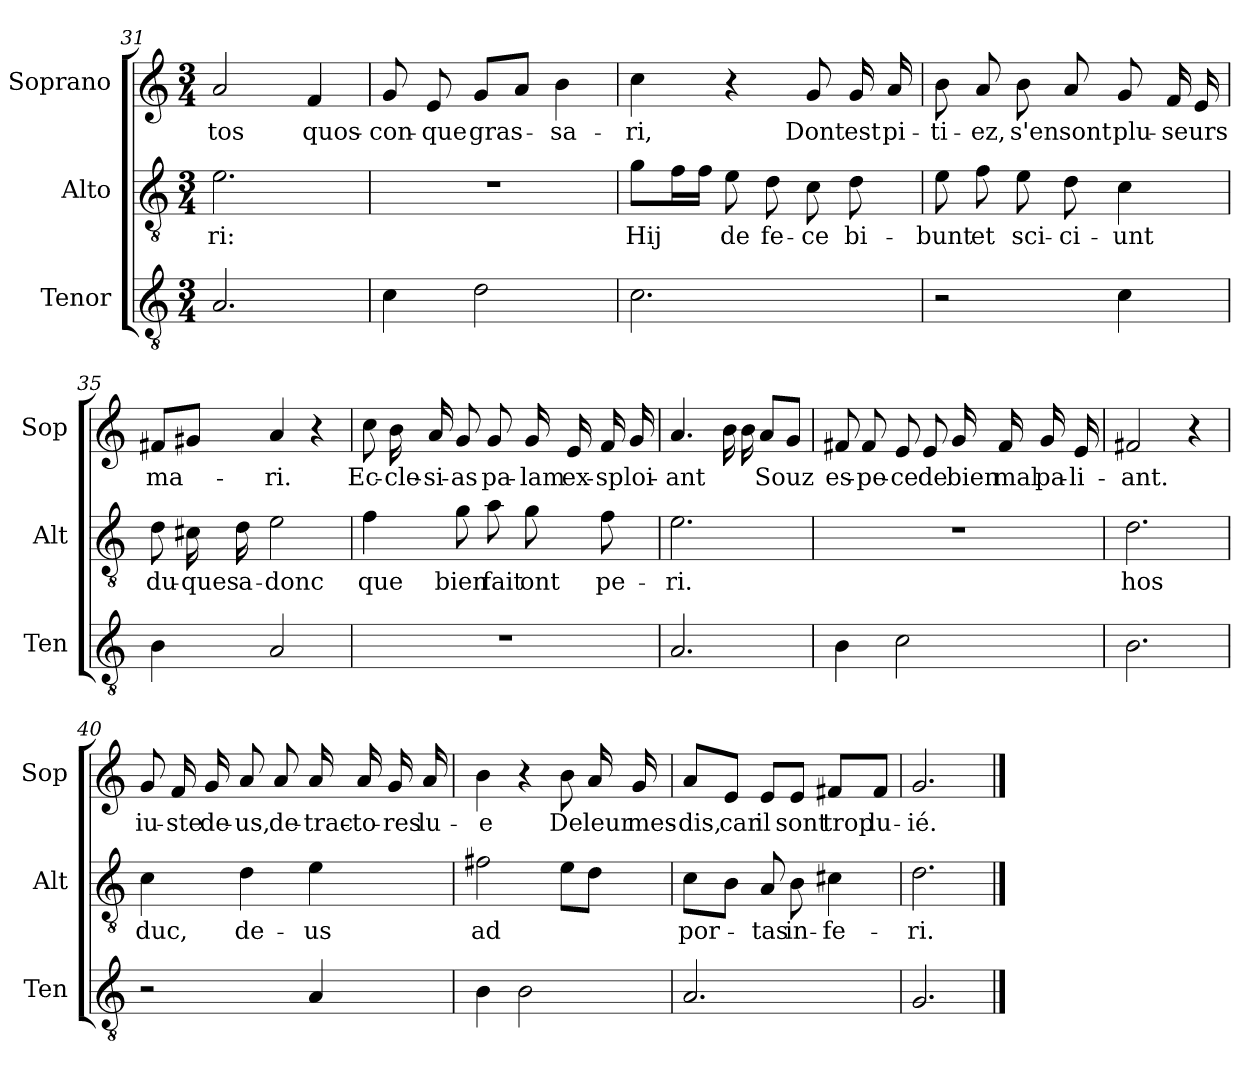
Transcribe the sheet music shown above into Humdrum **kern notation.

**kern	**kern	**text	**kern	**text
*part3	*part2	*part2	*part1	*part1
*staff3	*staff2	*staff2	*staff1	*staff1
*I"Tenor	*I"Alto	*	*I"Soprano	*
*I'Ten	*I'Alt	*	*I'Sop	*
*clefGv2	*clefGv2	*	*clefG2	*
*k[]	*k[]	*	*k[]	*
*C:	*C:	*	*C:	*
*M3/4	*M3/4	*	*M3/4	*
=31	=31	=31	=31	=31
!	!	!LO:LY:b	!	!LO:LY:b
2.A/	2.e\	-ri:	2a/	-tos
!	!	!	!	!LO:LY:b
.	.	.	4f/	quos-
=32	=32	=32	=32	=32
!	!	!	!	!LO:LY:b
4c\	2.r	.	8g/	-con-
!	!	!	!	!LO:LY:b
.	.	.	8e/	-que
!	!	!	!	!LO:LY:b
2d\	.	.	8g/L	gras-
.	.	.	8a/J	.
!	!	!	!	!LO:LY:b
.	.	.	4b\	-sa-
=33	=33	=33	=33	=33
!	!	!LO:LY:b	!	!LO:LY:b
2.c\	8g\L	Hij	4cc\	-ri,
*	*tremolo	*	*	*
.	16f\	.	.	.
.	16f\JJ	.	.	.
*	*Xtremolo	*	*	*
!	!	!LO:LY:b	!	!
.	8e\	de	4r	.
!	!	!LO:LY:b	!	!
.	8d\	fe-	.	.
!	!	!LO:LY:b	!	!LO:LY:b
.	8c\	-ce	8g/	Dont
!	!	!LO:LY:b	!	!LO:LY:b
.	8d\	bi-	16g/	est
!	!	!	!	!LO:LY:b
.	.	.	16a/	pi-
!!LO:LB:g=z
=34	=34	=34	=34	=34
!	!	!LO:LY:b	!	!LO:LY:b
2r	8e\	-bunt	8b\	-ti-
!	!	!LO:LY:b	!	!LO:LY:b
.	8f\	et	8a/	-ez,
!	!	!LO:LY:b	!	!LO:LY:b
.	8e\	sci-	8b\	s'en
!	!	!LO:LY:b	!	!LO:LY:b
.	8d\	-ci-	8a/	sont
!	!	!LO:LY:b	!	!LO:LY:b
4c\	4c\	-unt	8g/	plu-
!	!	!	!	!LO:LY:b
.	.	.	16f/	-seurs
.	.	.	16e/	.
=35	=35	=35	=35	=35
!	!	!LO:LY:b	!	!LO:LY:b
4B\	8d\	du-	8f#i/L	ma-
!	!	!LO:LY:b	!	!
.	16c#i\	-ques	8g#i/J	.
!	!	!LO:LY:b	!	!
.	16d\	a-	.	.
!	!	!LO:LY:b	!	!LO:LY:b
2A/	2e\	-donc	4a/	-ri.
.	.	.	4r	.
=36	=36	=36	=36	=36
!	!	!LO:LY:b	!	!LO:LY:b
2.r	4f\	que	8cc\	Ec-
!	!	!	!	!LO:LY:b
.	.	.	16b\	-cle-
!	!	!	!	!LO:LY:b
.	.	.	16a/	-si-
!	!	!LO:LY:b	!	!LO:LY:b
.	8g\	bien	8g/	-as
!	!	!LO:LY:b	!	!LO:LY:b
.	8a\	fait	8g/	pa-
!	!	!LO:LY:b	!	!LO:LY:b
.	8g\	ont	16g/	-lam
!	!	!	!	!LO:LY:b
.	.	.	16e/	ex-
!	!	!LO:LY:b	!	!LO:LY:b
.	8f\	pe-	16f/	-sploi-
.	.	.	16g/	.
=37	=37	=37	=37	=37
!	!	!LO:LY:b	!	!LO:LY:b
2.A/	2.e\	-ri.	4.a/	-ant
*	*	*	*tremolo	*
.	.	.	16b\	.
.	.	.	16b\	.
*	*	*	*Xtremolo	*
!	!	!	!	!LO:LY:b
.	.	.	8a/L	Souz
.	.	.	8g/J	.
=38	=38	=38	=38	=38
!	!	!	!	!LO:LY:b
4B\	2.r	.	8f#X/	es-
!	!	!	!	!LO:LY:b
.	.	.	8f#/	-pe-
!	!	!	!	!LO:LY:b
2c\	.	.	8e/	-ce
!	!	!	!	!LO:LY:b
.	.	.	8e/	de
!	!	!	!	!LO:LY:b
.	.	.	16g/	bien
!	!	!	!	!LO:LY:b
.	.	.	16f#/	mal
!	!	!	!	!LO:LY:b
.	.	.	16g/	pa-
!	!	!	!	!LO:LY:b
.	.	.	16e/	-li-
!!LO:LB:g=z
=39	=39	=39	=39	=39
!	!	!LO:LY:b	!	!LO:LY:b
2.B\	2.d\	hos	2f#i/	-ant.
.	.	.	4r	.
=40	=40	=40	=40	=40
!	!	!LO:LY:b	!	!LO:LY:b
2r	4c\	duc,	8g/	iu-
!	!	!	!	!LO:LY:b
.	.	.	16f/	-ste
!	!	!	!	!LO:LY:b
.	.	.	16g/	de-
!	!	!LO:LY:b	!	!LO:LY:b
.	4d\	de-	8a/	-us,
!	!	!	!	!LO:LY:b
.	.	.	8a/	de-
!	!	!LO:LY:b	!	!LO:LY:b
4A/	4e\	-us	16a/	-trac-
!	!	!	!	!LO:LY:b
.	.	.	16a/	-to-
!	!	!	!	!LO:LY:b
.	.	.	16g/	-res
!	!	!	!	!LO:LY:b
.	.	.	16a/	lu-
=41	=41	=41	=41	=41
!	!	!LO:LY:b	!	!LO:LY:b
4B\	2f#X\	ad	4b\	-e
2B\	.	.	4r	.
!	!	!	!	!LO:LY:b
.	8e\L	.	8b\	De
!	!	!	!	!LO:LY:b
.	8d\J	.	16a/	leur
!	!	!	!	!LO:LY:b
.	.	.	16g/	mes-
=42	=42	=42	=42	=42
!	!	!LO:LY:b	!	!LO:LY:b
2.A/	8c\L	por-	8a/L	-dis,
!	!	!	!	!LO:LY:b
.	8B\J	.	8e/J	car
!	!	!LO:LY:b	!	!LO:LY:b
.	8A/	-tas	8e/L	il
!	!	!LO:LY:b	!	!LO:LY:b
.	8B\	in-	8e/J	sont
!	!	!LO:LY:b	!	!LO:LY:b
.	4c#X\	-fe-	8f#i/L	trop
!	!	!	!	!LO:LY:b
.	.	.	8f#/J	lu-
=43	=43	=43	=43	=43
!	!	!LO:LY:b	!	!LO:LY:b
2.G/	2.d\	-ri.	2.g/	-ié.
==	==	==	==	==
*-	*-	*-	*-	*-
